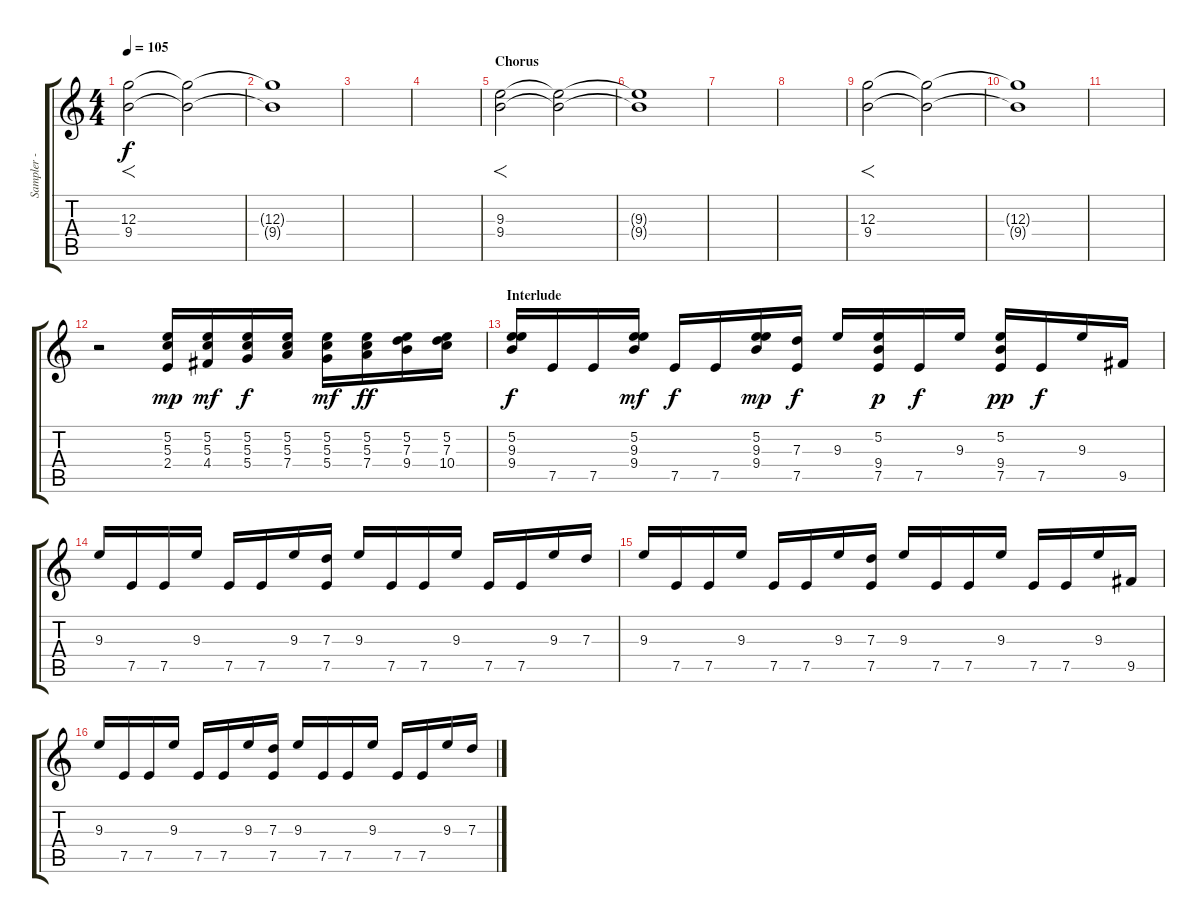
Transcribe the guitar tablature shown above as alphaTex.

\track ("Sampler - Effects" "Sampler - ") {instrument guitarharmonics}
\staff {score tabs}
\tuning (E4 B3 G3 D3 A2 E2) {hide}
\ts (4 4)
\tempo 105
\clef g2
\ks c
(12.3 9.4).2{f dy f volume 14} (12.3{t} 9.4{t}).2{volume 0} |
(12.3{t} 9.4{t}).1 |
|
|
\section ("" "Chorus")
(9.3 9.4).2{f volume 14} (9.3{t} 9.4{t}).2{volume 0} |
(9.3{t} 9.4{t}).1 |
|
|
(12.3 9.4).2{f volume 14} (12.3{t} 9.4{t}).2{volume 0} |
(12.3{t} 9.4{t}).1 |
|
r.2 (5.2 5.3 2.4).16{dy mp volume 10} (5.2 5.3 4.4).16{dy mf} (5.2 5.3 5.4).16{dy f} (5.2 5.3 7.4).16 (5.2 5.3 5.4).16{dy mf} (5.2 5.3 7.4).16{dy ff} (5.2 7.3 9.4).16 (5.2 7.3 10.4).16 |
\section ("" "Interlude")
(5.2 9.3 9.4).16{dy f volume 10 balance 0} 7.5.16 7.5.16 (5.2 9.3 9.4).16{dy mf} 7.5.16{dy f} 7.5.16 (5.2 9.3 9.4).16{dy mp} (7.3 7.5).16{dy f} 9.3.16 (5.2 9.4 7.5).16{dy p} 7.5.16{dy f} 9.3.16 (5.2 9.4 7.5).16{dy pp} 7.5.16{dy f} 9.3.16 9.5.16 |
9.3.16 7.5.16 7.5.16 9.3.16 7.5.16{balance 16} 7.5.16 9.3.16 (7.3 7.5).16 9.3.16 7.5.16 7.5.16 9.3.16 7.5.16 7.5.16 9.3.16 7.3.16 |
9.3.16 7.5.16 7.5.16 9.3.16 7.5.16 7.5.16 9.3.16 (7.3 7.5).16 9.3.16 7.5.16 7.5.16 9.3.16 7.5.16 7.5.16 9.3.16 9.5.16 |
9.3.16{balance 0} 7.5.16 7.5.16 9.3.16 7.5.16 7.5.16 9.3.16 (7.3 7.5).16 9.3.16 7.5.16 7.5.16 9.3.16 7.5.16 7.5.16 9.3.16 7.3.16
